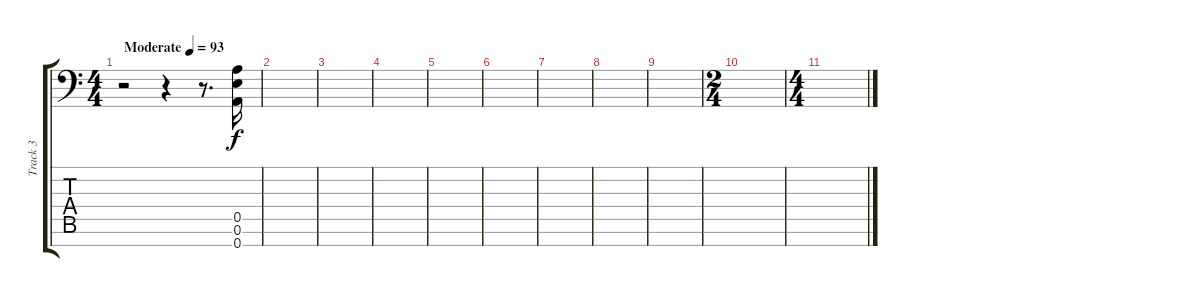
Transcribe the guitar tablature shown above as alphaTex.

\track ("Track 3" "Track 3") {instrument distortionguitar}
\staff {score tabs}
\tuning (E4 B3 G3 D3 A2 E2 A1) {hide}
\ts (4 4)
\tempo (93 "Moderate")
\clef f4
\ks c
r.2{dy f instrument distortionguitar} r.4 r.8{d} (0.5 0.6 0.7).16{instrument synthdrum} |
|
|
|
|
|
|
|
|
\ts (2 4)
|
\ts (4 4)
